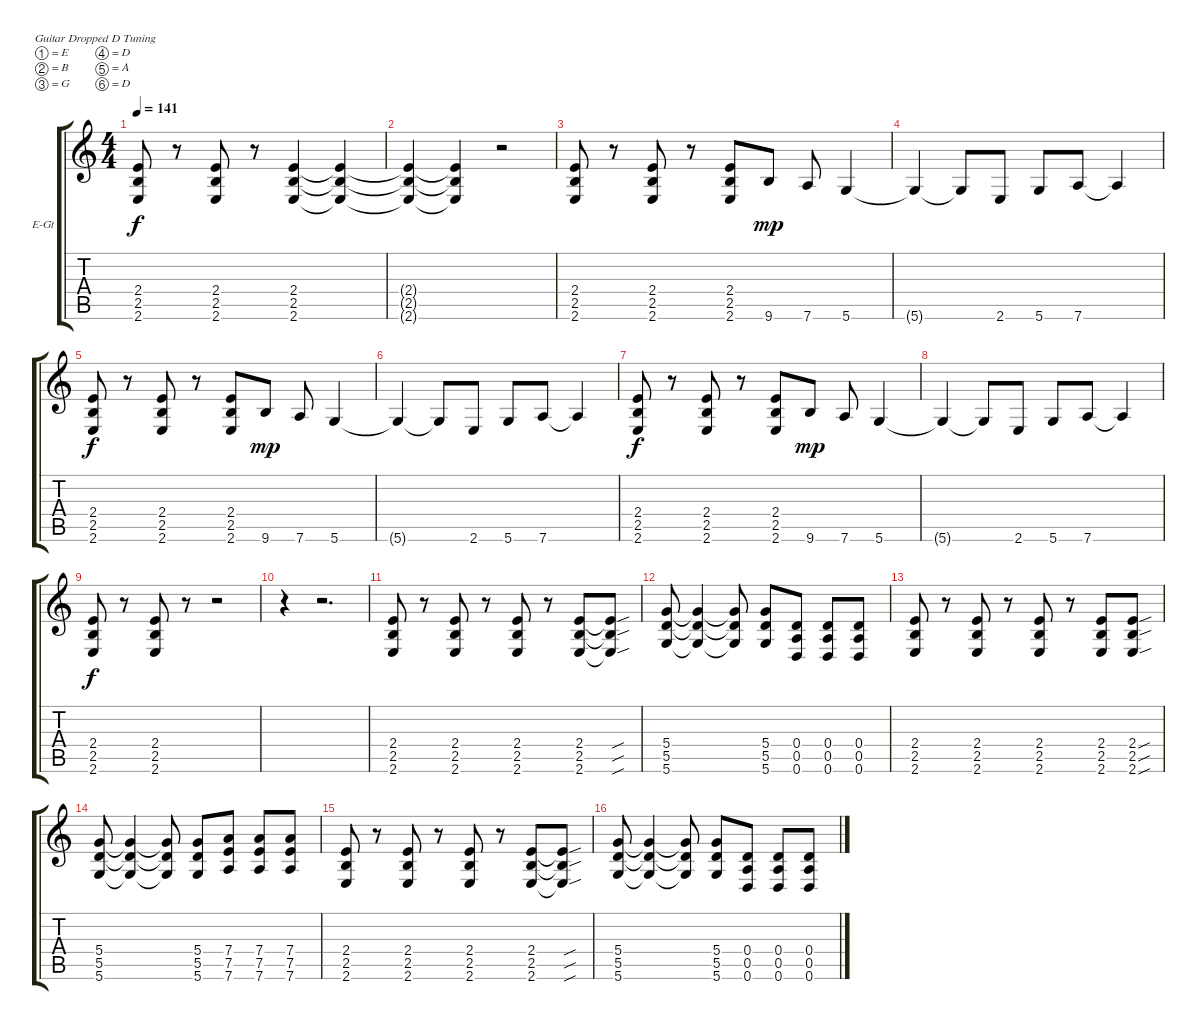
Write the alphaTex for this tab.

\bracketExtendMode groupsimilarinstruments
\firstSystemTrackNameOrientation horizontal
\otherSystemsTrackNameOrientation horizontal
\track ("Electric Guitar" "E-Gt") {instrument distortionguitar}
\staff {score tabs}
\tuning (E4 B3 G3 D3 A2 D2)
\ts (4 4)
\tempo 141
\clef g2
\ks c
(2.4 2.5 2.6).8{dy f} r.8 (2.4 2.5 2.6).8 r.8 (2.4 2.5 2.6).4 (2.4{t} 2.5{t} 2.6{t}).4 |
(2.4{t} 2.5{t} 2.6{t}).4 (2.4{t} 2.5{t} 2.6{t}).4 r.2 |
(2.4 2.5 2.6).8 r.8 (2.4 2.5 2.6).8 r.8 (2.4 2.5 2.6).8 9.6.8{dy mp} 7.6.8 5.6.4 |
5.6{t}.4 5.6{t}.8 2.6.8 5.6.8 7.6.8 7.6{t}.4 |
(2.4 2.5 2.6).8{dy f} r.8 (2.4 2.5 2.6).8 r.8 (2.4 2.5 2.6).8 9.6.8{dy mp} 7.6.8 5.6.4 |
5.6{t}.4 5.6{t}.8 2.6.8 5.6.8 7.6.8 7.6{t}.4 |
(2.4 2.5 2.6).8{dy f} r.8 (2.4 2.5 2.6).8 r.8 (2.4 2.5 2.6).8 9.6.8{dy mp} 7.6.8 5.6.4 |
5.6{t}.4 5.6{t}.8 2.6.8 5.6.8 7.6.8 7.6{t}.4 |
(2.4 2.5 2.6).8{dy f} r.8 (2.4 2.5 2.6).8 r.8 r.2 |
r.4 r.2{d} |
(2.4 2.5 2.6).8 r.8 (2.4 2.5 2.6).8 r.8 (2.4 2.5 2.6).8 r.8 (2.4 2.5 2.6).8 (2.4{sou t} 2.5{sou t} 2.6{sou t}).8 |
(5.4 5.5 5.6).8 (5.4{t} 5.5{t} 5.6{t}).4 (5.4{t} 5.5{t} 5.6{t}).8 (5.4 5.5 5.6).8 (0.4 0.5 0.6).8 (0.4 0.5 0.6).8 (0.4 0.5 0.6).8 |
(2.4 2.5 2.6).8 r.8 (2.4 2.5 2.6).8 r.8 (2.4 2.5 2.6).8 r.8 (2.4 2.5 2.6).8 (2.4{sou} 2.5{sou} 2.6{sou}).8 |
(5.4 5.5 5.6).8 (5.4{t} 5.5{t} 5.6{t}).4 (5.4{t} 5.5{t} 5.6{t}).8 (5.4 5.5 5.6).8 (7.4 7.5 7.6).8 (7.4 7.5 7.6).8 (7.4 7.5 7.6).8 |
(2.4 2.5 2.6).8 r.8 (2.4 2.5 2.6).8 r.8 (2.4 2.5 2.6).8 r.8 (2.4 2.5 2.6).8 (2.4{sou t} 2.5{sou t} 2.6{sou t}).8 |
(5.4 5.5 5.6).8 (5.4{t} 5.5{t} 5.6{t}).4 (5.4{t} 5.5{t} 5.6{t}).8 (5.4 5.5 5.6).8 (0.4 0.5 0.6).8 (0.4 0.5 0.6).8 (0.4 0.5 0.6).8
